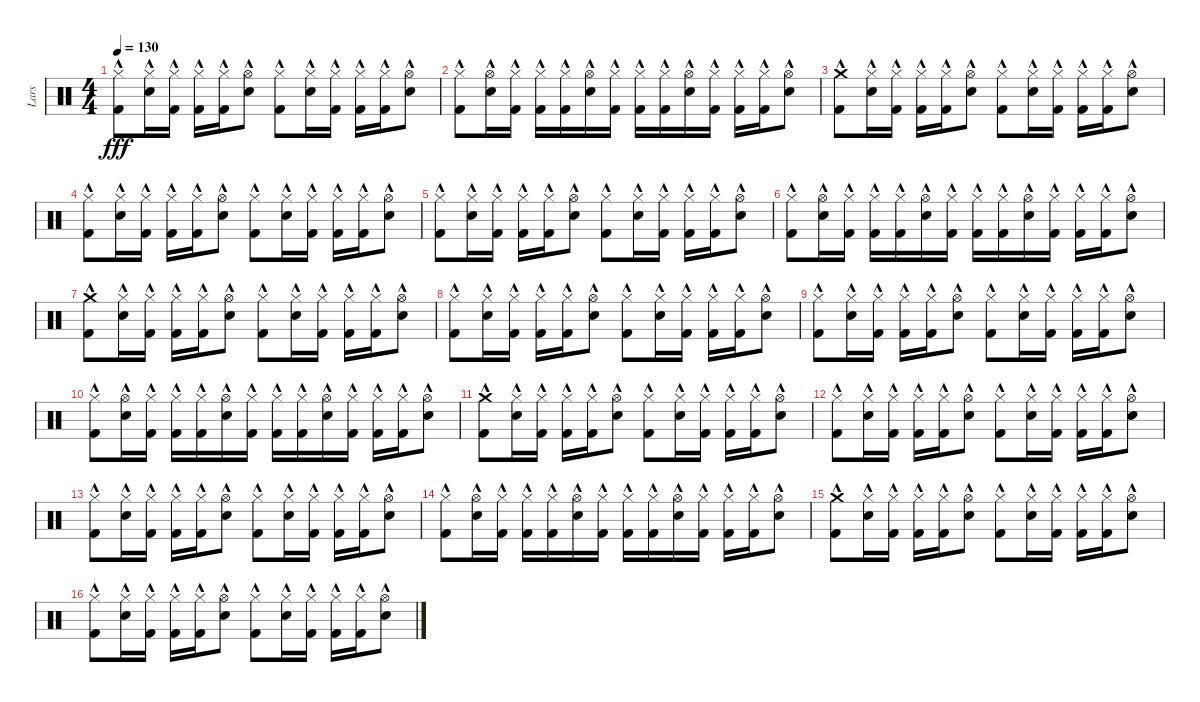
\track ("Lars" "Lars") {instrument percussion}
\staff {score}
\articulation defaults
\ts (4 4)
\tempo 130
\clef neutral
\ks c
("Hi-Hat (closed)"{hac} "Kick (hit) 2"{hac}).8{dy fff} ("Hi-Hat (closed)"{hac} "Electric Snare (hit)"{hac}).16 ("Hi-Hat (closed)"{hac} "Kick (hit) 2"{hac}).16 ("Hi-Hat (closed)"{hac} "Kick (hit) 2"{hac}).16 ("Hi-Hat (closed)"{hac} "Kick (hit) 2"{hac}).16 ("Hi-Hat (open)"{hac} "Electric Snare (hit)"{hac}).8 ("Hi-Hat (closed)"{hac} "Kick (hit) 2"{hac}).8 ("Hi-Hat (closed)"{hac} "Electric Snare (hit)"{hac}).16 ("Hi-Hat (closed)"{hac} "Kick (hit) 2"{hac}).16 ("Hi-Hat (closed)"{hac} "Kick (hit) 2"{hac}).16 ("Hi-Hat (closed)"{hac} "Kick (hit) 2"{hac}).16 ("Hi-Hat (open)"{hac} "Electric Snare (hit)"{hac}).8 |
("Hi-Hat (closed)"{hac} "Kick (hit) 2"{hac}).8 ("Hi-Hat (open)"{hac} "Electric Snare (hit)"{hac}).16 ("Hi-Hat (closed)"{hac} "Kick (hit) 2"{hac}).16 ("Hi-Hat (closed)"{hac} "Kick (hit) 2"{hac}).16 ("Hi-Hat (closed)"{hac} "Kick (hit) 2"{hac}).16 ("Hi-Hat (open)"{hac} "Electric Snare (hit)"{hac}).16 ("Hi-Hat (closed)"{hac} "Kick (hit) 2"{hac}).16 ("Hi-Hat (closed)"{hac} "Kick (hit) 2"{hac}).16 ("Hi-Hat (closed)"{hac} "Kick (hit) 2"{hac}).16 ("Hi-Hat (open)"{hac} "Electric Snare (hit)"{hac}).16 ("Hi-Hat (closed)"{hac} "Kick (hit) 2"{hac}).16 ("Hi-Hat (closed)"{hac} "Kick (hit) 2"{hac}).16 ("Hi-Hat (closed)"{hac} "Kick (hit) 2"{hac}).16 ("Hi-Hat (open)"{hac} "Electric Snare (hit)"{hac}).8 |
("Crash medium (hit)"{hac} "Kick (hit) 2"{hac}).8 ("Hi-Hat (closed)"{hac} "Electric Snare (hit)"{hac}).16 ("Hi-Hat (closed)"{hac} "Kick (hit) 2"{hac}).16 ("Hi-Hat (closed)"{hac} "Kick (hit) 2"{hac}).16 ("Hi-Hat (closed)"{hac} "Kick (hit) 2"{hac}).16 ("Hi-Hat (open)"{hac} "Electric Snare (hit)"{hac}).8 ("Hi-Hat (closed)"{hac} "Kick (hit) 2"{hac}).8 ("Hi-Hat (closed)"{hac} "Electric Snare (hit)"{hac}).16 ("Hi-Hat (closed)"{hac} "Kick (hit) 2"{hac}).16 ("Hi-Hat (closed)"{hac} "Kick (hit) 2"{hac}).16 ("Hi-Hat (closed)"{hac} "Kick (hit) 2"{hac}).16 ("Hi-Hat (open)"{hac} "Electric Snare (hit)"{hac}).8 |
("Hi-Hat (closed)"{hac} "Kick (hit) 2"{hac}).8 ("Hi-Hat (closed)"{hac} "Electric Snare (hit)"{hac}).16 ("Hi-Hat (closed)"{hac} "Kick (hit) 2"{hac}).16 ("Hi-Hat (closed)"{hac} "Kick (hit) 2"{hac}).16 ("Hi-Hat (closed)"{hac} "Kick (hit) 2"{hac}).16 ("Hi-Hat (open)"{hac} "Electric Snare (hit)"{hac}).8 ("Hi-Hat (closed)"{hac} "Kick (hit) 2"{hac}).8 ("Hi-Hat (closed)"{hac} "Electric Snare (hit)"{hac}).16 ("Hi-Hat (closed)"{hac} "Kick (hit) 2"{hac}).16 ("Hi-Hat (closed)"{hac} "Kick (hit) 2"{hac}).16 ("Hi-Hat (closed)"{hac} "Kick (hit) 2"{hac}).16 ("Hi-Hat (open)"{hac} "Electric Snare (hit)"{hac}).8 |
("Hi-Hat (closed)"{hac} "Kick (hit) 2"{hac}).8 ("Hi-Hat (closed)"{hac} "Electric Snare (hit)"{hac}).16 ("Hi-Hat (closed)"{hac} "Kick (hit) 2"{hac}).16 ("Hi-Hat (closed)"{hac} "Kick (hit) 2"{hac}).16 ("Hi-Hat (closed)"{hac} "Kick (hit) 2"{hac}).16 ("Hi-Hat (open)"{hac} "Electric Snare (hit)"{hac}).8 ("Hi-Hat (closed)"{hac} "Kick (hit) 2"{hac}).8 ("Hi-Hat (closed)"{hac} "Electric Snare (hit)"{hac}).16 ("Hi-Hat (closed)"{hac} "Kick (hit) 2"{hac}).16 ("Hi-Hat (closed)"{hac} "Kick (hit) 2"{hac}).16 ("Hi-Hat (closed)"{hac} "Kick (hit) 2"{hac}).16 ("Hi-Hat (open)"{hac} "Electric Snare (hit)"{hac}).8 |
("Hi-Hat (closed)"{hac} "Kick (hit) 2"{hac}).8 ("Hi-Hat (open)"{hac} "Electric Snare (hit)"{hac}).16 ("Hi-Hat (closed)"{hac} "Kick (hit) 2"{hac}).16 ("Hi-Hat (closed)"{hac} "Kick (hit) 2"{hac}).16 ("Hi-Hat (closed)"{hac} "Kick (hit) 2"{hac}).16 ("Hi-Hat (open)"{hac} "Electric Snare (hit)"{hac}).16 ("Hi-Hat (closed)"{hac} "Kick (hit) 2"{hac}).16 ("Hi-Hat (closed)"{hac} "Kick (hit) 2"{hac}).16 ("Hi-Hat (closed)"{hac} "Kick (hit) 2"{hac}).16 ("Hi-Hat (open)"{hac} "Electric Snare (hit)"{hac}).16 ("Hi-Hat (closed)"{hac} "Kick (hit) 2"{hac}).16 ("Hi-Hat (closed)"{hac} "Kick (hit) 2"{hac}).16 ("Hi-Hat (closed)"{hac} "Kick (hit) 2"{hac}).16 ("Hi-Hat (open)"{hac} "Electric Snare (hit)"{hac}).8 |
("Crash medium (hit)"{hac} "Kick (hit) 2"{hac}).8 ("Hi-Hat (closed)"{hac} "Electric Snare (hit)"{hac}).16 ("Hi-Hat (closed)"{hac} "Kick (hit) 2"{hac}).16 ("Hi-Hat (closed)"{hac} "Kick (hit) 2"{hac}).16 ("Hi-Hat (closed)"{hac} "Kick (hit) 2"{hac}).16 ("Hi-Hat (open)"{hac} "Electric Snare (hit)"{hac}).8 ("Hi-Hat (closed)"{hac} "Kick (hit) 2"{hac}).8 ("Hi-Hat (closed)"{hac} "Electric Snare (hit)"{hac}).16 ("Hi-Hat (closed)"{hac} "Kick (hit) 2"{hac}).16 ("Hi-Hat (closed)"{hac} "Kick (hit) 2"{hac}).16 ("Hi-Hat (closed)"{hac} "Kick (hit) 2"{hac}).16 ("Hi-Hat (open)"{hac} "Electric Snare (hit)"{hac}).8 |
("Hi-Hat (closed)"{hac} "Kick (hit) 2"{hac}).8 ("Hi-Hat (closed)"{hac} "Electric Snare (hit)"{hac}).16 ("Hi-Hat (closed)"{hac} "Kick (hit) 2"{hac}).16 ("Hi-Hat (closed)"{hac} "Kick (hit) 2"{hac}).16 ("Hi-Hat (closed)"{hac} "Kick (hit) 2"{hac}).16 ("Hi-Hat (open)"{hac} "Electric Snare (hit)"{hac}).8 ("Hi-Hat (closed)"{hac} "Kick (hit) 2"{hac}).8 ("Hi-Hat (closed)"{hac} "Electric Snare (hit)"{hac}).16 ("Hi-Hat (closed)"{hac} "Kick (hit) 2"{hac}).16 ("Hi-Hat (closed)"{hac} "Kick (hit) 2"{hac}).16 ("Hi-Hat (closed)"{hac} "Kick (hit) 2"{hac}).16 ("Hi-Hat (open)"{hac} "Electric Snare (hit)"{hac}).8 |
("Hi-Hat (closed)"{hac} "Kick (hit) 2"{hac}).8 ("Hi-Hat (closed)"{hac} "Electric Snare (hit)"{hac}).16 ("Hi-Hat (closed)"{hac} "Kick (hit) 2"{hac}).16 ("Hi-Hat (closed)"{hac} "Kick (hit) 2"{hac}).16 ("Hi-Hat (closed)"{hac} "Kick (hit) 2"{hac}).16 ("Hi-Hat (open)"{hac} "Electric Snare (hit)"{hac}).8 ("Hi-Hat (closed)"{hac} "Kick (hit) 2"{hac}).8 ("Hi-Hat (closed)"{hac} "Electric Snare (hit)"{hac}).16 ("Hi-Hat (closed)"{hac} "Kick (hit) 2"{hac}).16 ("Hi-Hat (closed)"{hac} "Kick (hit) 2"{hac}).16 ("Hi-Hat (closed)"{hac} "Kick (hit) 2"{hac}).16 ("Hi-Hat (open)"{hac} "Electric Snare (hit)"{hac}).8 |
("Hi-Hat (closed)"{hac} "Kick (hit) 2"{hac}).8 ("Hi-Hat (open)"{hac} "Electric Snare (hit)"{hac}).16 ("Hi-Hat (closed)"{hac} "Kick (hit) 2"{hac}).16 ("Hi-Hat (closed)"{hac} "Kick (hit) 2"{hac}).16 ("Hi-Hat (closed)"{hac} "Kick (hit) 2"{hac}).16 ("Hi-Hat (open)"{hac} "Electric Snare (hit)"{hac}).16 ("Hi-Hat (closed)"{hac} "Kick (hit) 2"{hac}).16 ("Hi-Hat (closed)"{hac} "Kick (hit) 2"{hac}).16 ("Hi-Hat (closed)"{hac} "Kick (hit) 2"{hac}).16 ("Hi-Hat (open)"{hac} "Electric Snare (hit)"{hac}).16 ("Hi-Hat (closed)"{hac} "Kick (hit) 2"{hac}).16 ("Hi-Hat (closed)"{hac} "Kick (hit) 2"{hac}).16 ("Hi-Hat (closed)"{hac} "Kick (hit) 2"{hac}).16 ("Hi-Hat (open)"{hac} "Electric Snare (hit)"{hac}).8 |
("Crash medium (hit)"{hac} "Kick (hit) 2"{hac}).8 ("Hi-Hat (closed)"{hac} "Electric Snare (hit)"{hac}).16 ("Hi-Hat (closed)"{hac} "Kick (hit) 2"{hac}).16 ("Hi-Hat (closed)"{hac} "Kick (hit) 2"{hac}).16 ("Hi-Hat (closed)"{hac} "Kick (hit) 2"{hac}).16 ("Hi-Hat (open)"{hac} "Electric Snare (hit)"{hac}).8 ("Hi-Hat (closed)"{hac} "Kick (hit) 2"{hac}).8 ("Hi-Hat (closed)"{hac} "Electric Snare (hit)"{hac}).16 ("Hi-Hat (closed)"{hac} "Kick (hit) 2"{hac}).16 ("Hi-Hat (closed)"{hac} "Kick (hit) 2"{hac}).16 ("Hi-Hat (closed)"{hac} "Kick (hit) 2"{hac}).16 ("Hi-Hat (open)"{hac} "Electric Snare (hit)"{hac}).8 |
("Hi-Hat (closed)"{hac} "Kick (hit) 2"{hac}).8 ("Hi-Hat (closed)"{hac} "Electric Snare (hit)"{hac}).16 ("Hi-Hat (closed)"{hac} "Kick (hit) 2"{hac}).16 ("Hi-Hat (closed)"{hac} "Kick (hit) 2"{hac}).16 ("Hi-Hat (closed)"{hac} "Kick (hit) 2"{hac}).16 ("Hi-Hat (open)"{hac} "Electric Snare (hit)"{hac}).8 ("Hi-Hat (closed)"{hac} "Kick (hit) 2"{hac}).8 ("Hi-Hat (closed)"{hac} "Electric Snare (hit)"{hac}).16 ("Hi-Hat (closed)"{hac} "Kick (hit) 2"{hac}).16 ("Hi-Hat (closed)"{hac} "Kick (hit) 2"{hac}).16 ("Hi-Hat (closed)"{hac} "Kick (hit) 2"{hac}).16 ("Hi-Hat (open)"{hac} "Electric Snare (hit)"{hac}).8 |
("Hi-Hat (closed)"{hac} "Kick (hit) 2"{hac}).8 ("Hi-Hat (closed)"{hac} "Electric Snare (hit)"{hac}).16 ("Hi-Hat (closed)"{hac} "Kick (hit) 2"{hac}).16 ("Hi-Hat (closed)"{hac} "Kick (hit) 2"{hac}).16 ("Hi-Hat (closed)"{hac} "Kick (hit) 2"{hac}).16 ("Hi-Hat (open)"{hac} "Electric Snare (hit)"{hac}).8 ("Hi-Hat (closed)"{hac} "Kick (hit) 2"{hac}).8 ("Hi-Hat (closed)"{hac} "Electric Snare (hit)"{hac}).16 ("Hi-Hat (closed)"{hac} "Kick (hit) 2"{hac}).16 ("Hi-Hat (closed)"{hac} "Kick (hit) 2"{hac}).16 ("Hi-Hat (closed)"{hac} "Kick (hit) 2"{hac}).16 ("Hi-Hat (open)"{hac} "Electric Snare (hit)"{hac}).8 |
("Hi-Hat (closed)"{hac} "Kick (hit) 2"{hac}).8 ("Hi-Hat (open)"{hac} "Electric Snare (hit)"{hac}).16 ("Hi-Hat (closed)"{hac} "Kick (hit) 2"{hac}).16 ("Hi-Hat (closed)"{hac} "Kick (hit) 2"{hac}).16 ("Hi-Hat (closed)"{hac} "Kick (hit) 2"{hac}).16 ("Hi-Hat (open)"{hac} "Electric Snare (hit)"{hac}).16 ("Hi-Hat (closed)"{hac} "Kick (hit) 2"{hac}).16 ("Hi-Hat (closed)"{hac} "Kick (hit) 2"{hac}).16 ("Hi-Hat (closed)"{hac} "Kick (hit) 2"{hac}).16 ("Hi-Hat (open)"{hac} "Electric Snare (hit)"{hac}).16 ("Hi-Hat (closed)"{hac} "Kick (hit) 2"{hac}).16 ("Hi-Hat (closed)"{hac} "Kick (hit) 2"{hac}).16 ("Hi-Hat (closed)"{hac} "Kick (hit) 2"{hac}).16 ("Hi-Hat (open)"{hac} "Electric Snare (hit)"{hac}).8 |
("Crash medium (hit)"{hac} "Kick (hit) 2"{hac}).8 ("Hi-Hat (closed)"{hac} "Electric Snare (hit)"{hac}).16 ("Hi-Hat (closed)"{hac} "Kick (hit) 2"{hac}).16 ("Hi-Hat (closed)"{hac} "Kick (hit) 2"{hac}).16 ("Hi-Hat (closed)"{hac} "Kick (hit) 2"{hac}).16 ("Hi-Hat (open)"{hac} "Electric Snare (hit)"{hac}).8 ("Hi-Hat (closed)"{hac} "Kick (hit) 2"{hac}).8 ("Hi-Hat (closed)"{hac} "Electric Snare (hit)"{hac}).16 ("Hi-Hat (closed)"{hac} "Kick (hit) 2"{hac}).16 ("Hi-Hat (closed)"{hac} "Kick (hit) 2"{hac}).16 ("Hi-Hat (closed)"{hac} "Kick (hit) 2"{hac}).16 ("Hi-Hat (open)"{hac} "Electric Snare (hit)"{hac}).8 |
("Hi-Hat (closed)"{hac} "Kick (hit) 2"{hac}).8 ("Hi-Hat (closed)"{hac} "Electric Snare (hit)"{hac}).16 ("Hi-Hat (closed)"{hac} "Kick (hit) 2"{hac}).16 ("Hi-Hat (closed)"{hac} "Kick (hit) 2"{hac}).16 ("Hi-Hat (closed)"{hac} "Kick (hit) 2"{hac}).16 ("Hi-Hat (open)"{hac} "Electric Snare (hit)"{hac}).8 ("Hi-Hat (closed)"{hac} "Kick (hit) 2"{hac}).8 ("Hi-Hat (closed)"{hac} "Electric Snare (hit)"{hac}).16 ("Hi-Hat (closed)"{hac} "Kick (hit) 2"{hac}).16 ("Hi-Hat (closed)"{hac} "Kick (hit) 2"{hac}).16 ("Hi-Hat (closed)"{hac} "Kick (hit) 2"{hac}).16 ("Hi-Hat (open)"{hac} "Electric Snare (hit)"{hac}).8
